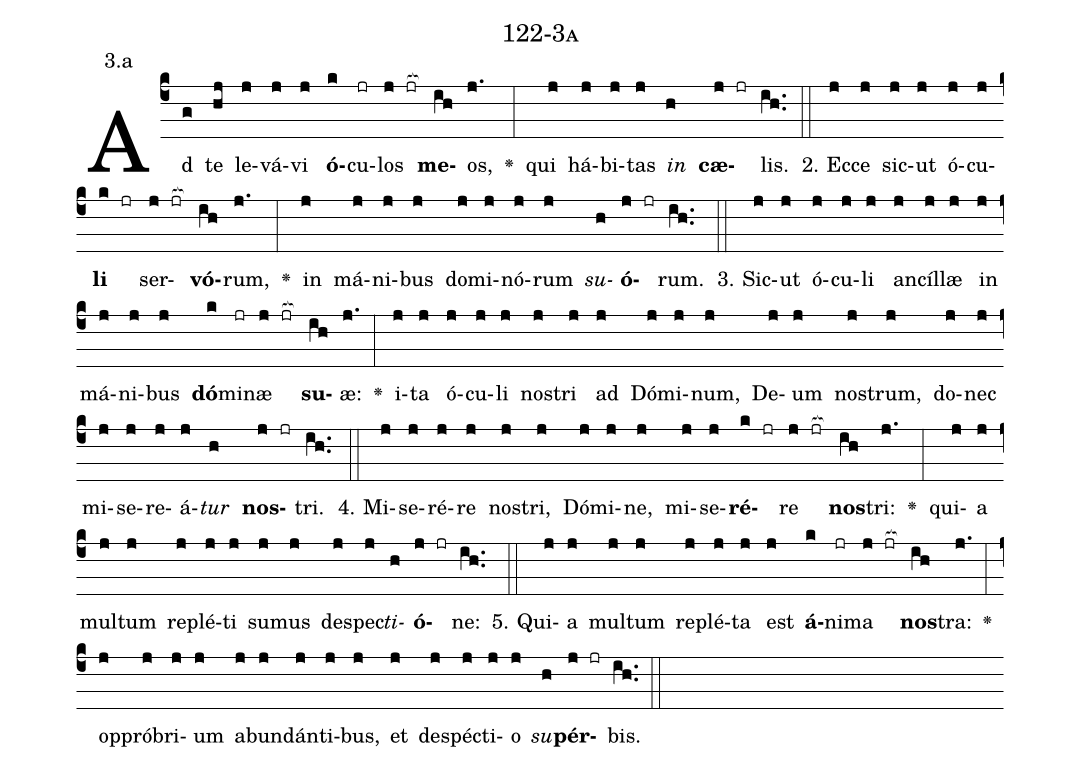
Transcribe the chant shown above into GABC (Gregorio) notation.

name: 122-3a;
annotation: 3.a;
%%
(c4)Ad(g) te(hj) le(j)vá(j)vi(j) <b>ó</b>(k)cu(jr)los(j jr[ocb:1{]) <b>me</b>(ih[ocb:0}])os,(j.) <v>\greheightstar</v>(:) qui(j) há(j)bi(j)tas(j) <i>in</i>(h) <b>cæ</b>(j jr)lis.(ih..) (::)
2. Ec(j)ce(j) sic(j)ut(j) ó(j)cu(j)<b>li</b>(k jr) ser(j jr[ocb:1{])<b>vó</b>(ih[ocb:0}])rum,(j.) <v>\greheightstar</v>(:) in(j) má(j)ni(j)bus(j) do(j)mi(j)nó(j)rum(j) <i>su</i>(h)<b>ó</b>(j jr)rum.(ih..) (::)
3. Sic(j)ut(j) ó(j)cu(j)li(j) an(j)cíl(j)læ(j) in(j) má(j)ni(j)bus(j) <b>dó</b>(k)mi(jr)næ(j jr[ocb:1{]) <b>su</b>(ih[ocb:0}])æ:(j.) <v>\greheightstar</v>(:) i(j)ta(j) ó(j)cu(j)li(j) nos(j)tri(j) ad(j) Dó(j)mi(j)num,(j) De(j)um(j) nos(j)trum,(j) do(j)nec(j) mi(j)se(j)re(j)á(j)<i>tur</i>(h) <b>nos</b>(j jr)tri.(ih..) (::)
4. Mi(j)se(j)ré(j)re(j) nos(j)tri,(j) Dó(j)mi(j)ne,(j) mi(j)se(j)<b>ré</b>(k jr)re(j jr[ocb:1{]) <b>nos</b>(ih[ocb:0}])tri:(j.) <v>\greheightstar</v>(:) qui(j)a(j) mul(j)tum(j) re(j)plé(j)ti(j) su(j)mus(j) de(j)spec(j)<i>ti</i>(h)<b>ó</b>(j jr)ne:(ih..) (::)
5. Qui(j)a(j) mul(j)tum(j) re(j)plé(j)ta(j) est(j) <b>á</b>(k)ni(jr)ma(j jr[ocb:1{]) <b>nos</b>(ih[ocb:0}])tra:(j.) <v>\greheightstar</v>(:) op(j)pró(j)bri(j)um(j) ab(j)un(j)dán(j)ti(j)bus,(j) et(j) de(j)spéc(j)ti(j)o(j) <i>su</i>(h)<b>pér</b>(j jr)bis.(ih..) (::)
